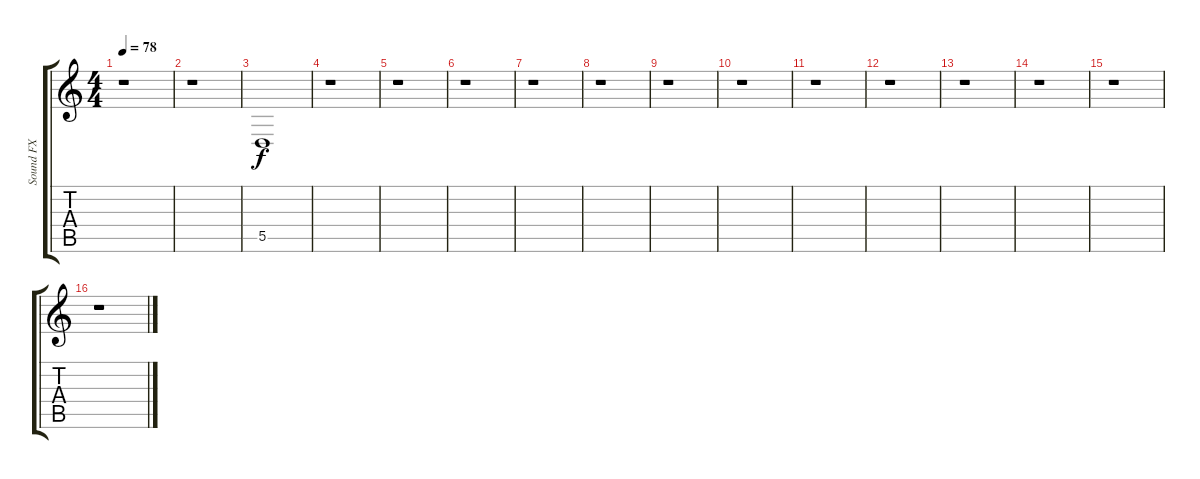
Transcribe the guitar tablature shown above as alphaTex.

\track ("Sound FX" "Sound FX") {instrument timpani}
\staff {score tabs}
\tuning (E4 B3 G3 D3 A2 E2) {hide}
\ts (4 4)
\tempo 78
\clef g2
\ks c
r.1{dy f} |
r.1 |
5.5.1 |
r.1 |
r.1 |
r.1 |
r.1 |
r.1 |
r.1 |
r.1 |
r.1 |
r.1 |
r.1 |
r.1 |
r.1 |
r.1
